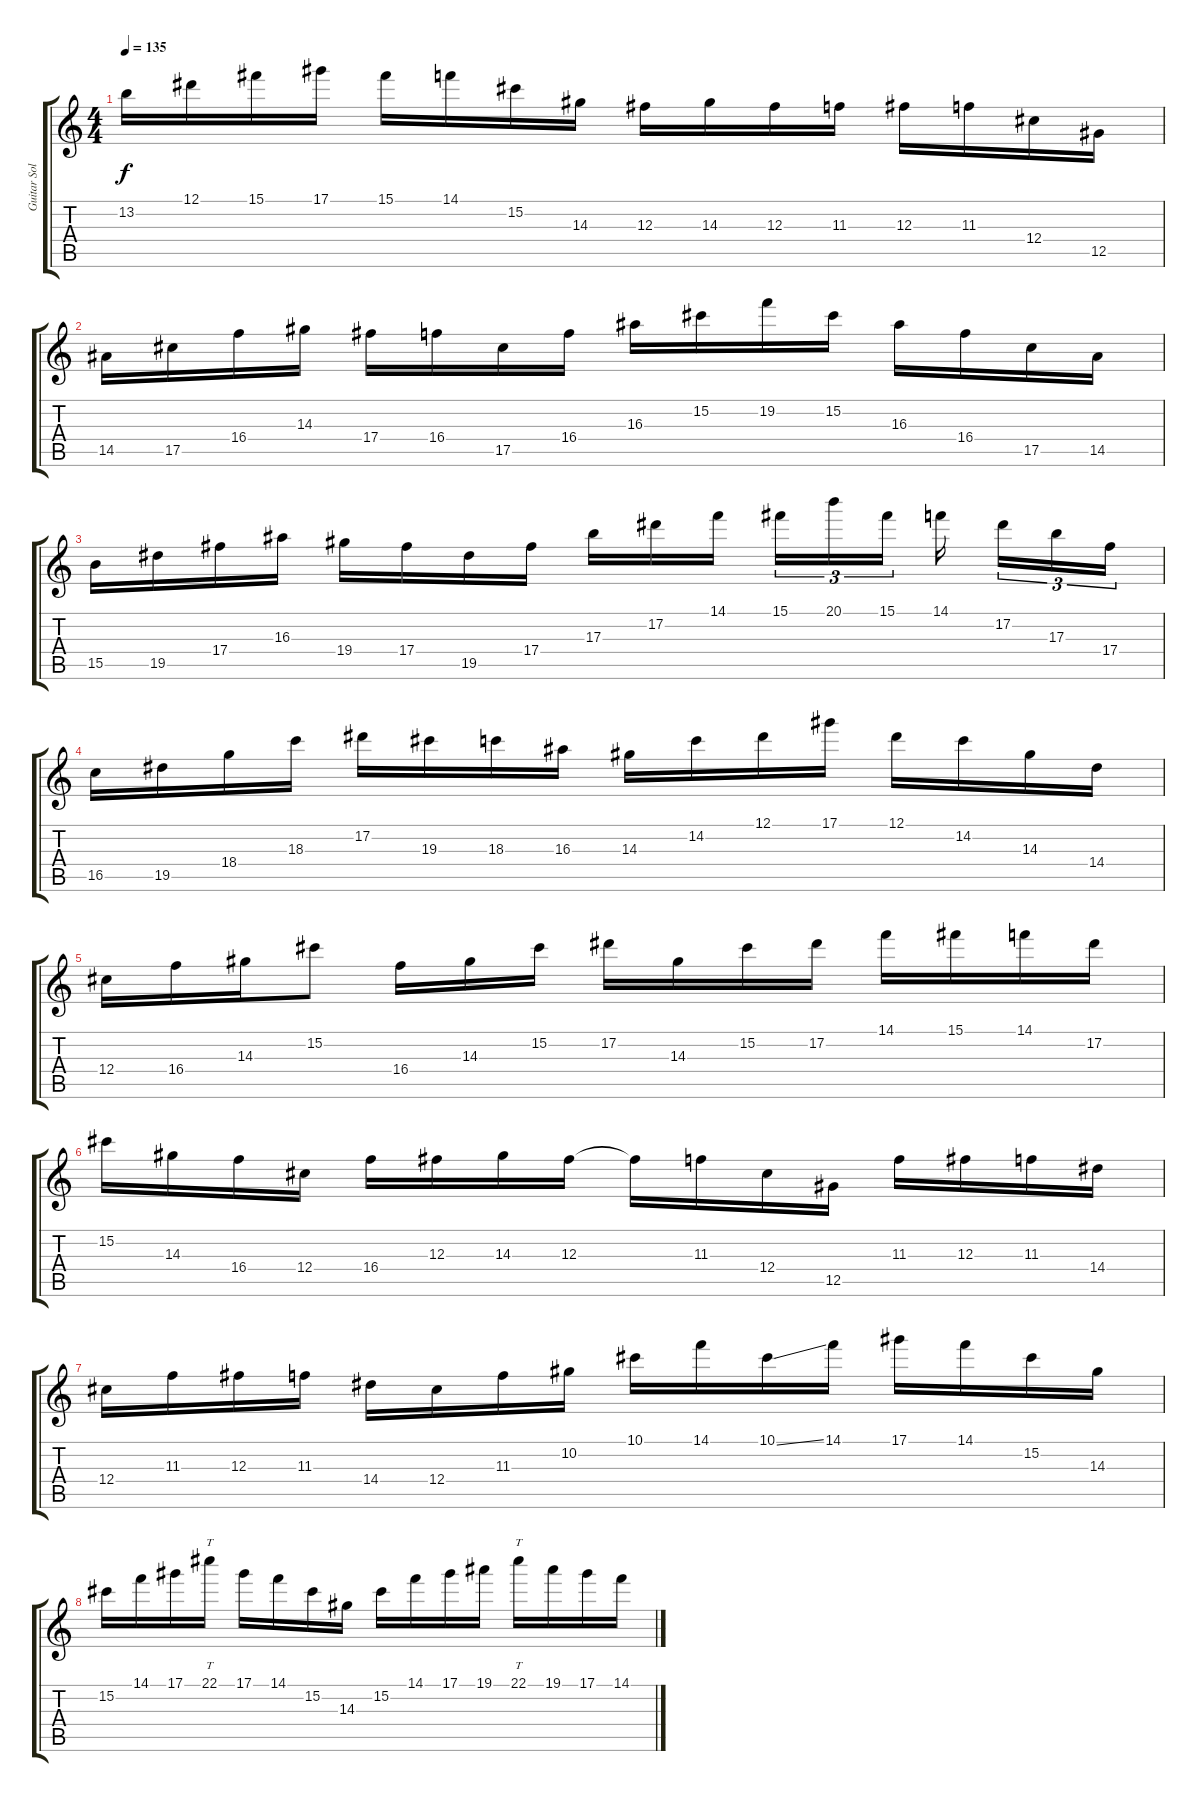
\track ("Guitar Solo" "Guitar Sol") {instrument overdrivenguitar}
\staff {score tabs}
\tuning (Eb4 Bb3 Gb3 Db3 Ab2 Eb2) {hide}
\ts (4 4)
\tempo 135
\clef g2
\ks c
13.2.16{dy f} 12.1.16 15.1.16 17.1.16 15.1.16 14.1.16 15.2.16 14.3.16 12.3.16 14.3.16 12.3.16 11.3.16 12.3.16 11.3.16 12.4.16 12.5.16 |
14.5.16 17.5.16 16.4.16 14.3.16 17.4.16 16.4.16 17.5.16 16.4.16 16.3.16 15.2.16 19.2.16 15.2.16 16.3.16 16.4.16 17.5.16 14.5.16 |
15.5.16 19.5.16 17.4.16 16.3.16 19.4.16 17.4.16 19.5.16 17.4.16 17.3.16 17.2.16 14.1.16{beam splitsecondary} 15.1.16{tu (3 2)} 20.1.16{tu (3 2)} 15.1.16{tu (3 2) beam splitsecondary} 14.1.16{beam splitsecondary} 17.2.16{tu (3 2)} 17.3.16{tu (3 2)} 17.4.16{tu (3 2)} |
16.5.16 19.5.16 18.4.16 18.3.16 17.2.16 19.3.16 18.3.16 16.3.16 14.3.16 14.2.16 12.1.16 17.1.16 12.1.16 14.2.16 14.3.16 14.4.16 |
12.4.16 16.4.16 14.3.16 15.2.8 16.4.16 14.3.16 15.2.16 17.2.16 14.3.16 15.2.16 17.2.16 14.1.16 15.1.16 14.1.16 17.2.16 |
15.2.16 14.3.16 16.4.16 12.4.16 16.4.16 12.3.16 14.3.16 12.3.16 12.3{t}.16 11.3.16 12.4.16 12.5.16 11.3.16 12.3.16 11.3.16 14.4.16 |
12.4.16 11.3.16 12.3.16 11.3.16 14.4.16 12.4.16 11.3.16 10.2.16 10.1.16 14.1.16 10.1{ss}.16 14.1.16 17.1.16 14.1.16 15.2.16 14.3.16 |
15.2.16 14.1.16 17.1.16 22.1.16{tt} 17.1.16 14.1.16 15.2.16 14.3.16 15.2.16 14.1.16 17.1.16 19.1.16 22.1.16{tt} 19.1.16 17.1.16 14.1.16
